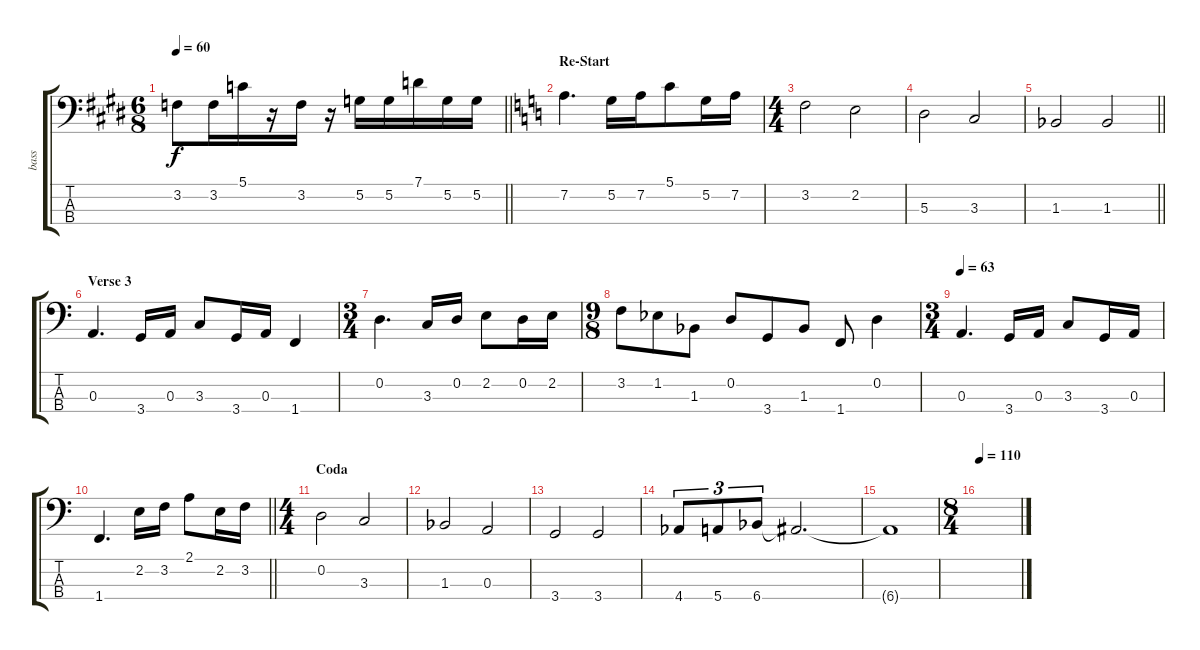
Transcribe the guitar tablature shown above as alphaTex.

\track ("bass" "bass") {instrument electricbasspick}
\staff {score tabs}
\tuning (G2 D2 A1 E1) {hide}
\ts (6 8)
\tempo 60
\clef f4
\barLineRight lightlight
\ks e
3.2.8{dy f} 3.2.16 5.1.16 r.16 3.2.16 r.16 5.2.16 5.2.16 7.1.16 5.2.16 5.2.16 |
\section ("" "Re-Start")
\ks c
7.2.4{d} 5.2.16 7.2.16 5.1.8 5.2.16 7.2.16 |
\ts (4 4)
3.2.2 2.2.2 |
5.3.2 3.3.2 |
\barLineRight lightlight
1.3{acc b}.2 1.3{acc b}.2 |
\section ("" "Verse 3")
0.3.4{d} 3.4.16 0.3.16 3.3.8 3.4.16 0.3.16 1.4.4 |
\ts (3 4)
0.2.4{d} 3.3.16 0.2.16 2.2.8 0.2.16 2.2.16 |
\ts (9 8)
3.2.8 1.2{acc b}.8 1.3{acc b}.8 0.2.8 3.4.8 1.3{acc b}.8 1.4.8 0.2.4 |
\ts (3 4)
\tempo 63
0.3.4{d} 3.4.16 0.3.16 3.3.8 3.4.16 0.3.16 |
\barLineRight lightlight
1.4.4{d} 2.2.16 3.2.16 2.1.8 2.2.16 3.2.16 |
\ts (4 4)
\section ("" "Coda")
0.2.2 3.3.2 |
1.3{acc b}.2 0.3.2 |
3.4.2 3.4.2 |
4.4{acc b}.8{tu (3 2)} 5.4.8{tu (3 2)} 6.4{acc b}.8{tu (3 2)} 6.4{t}.2{d} |
6.4{t}.1 |
\ts (8 4)
\tempo 110
